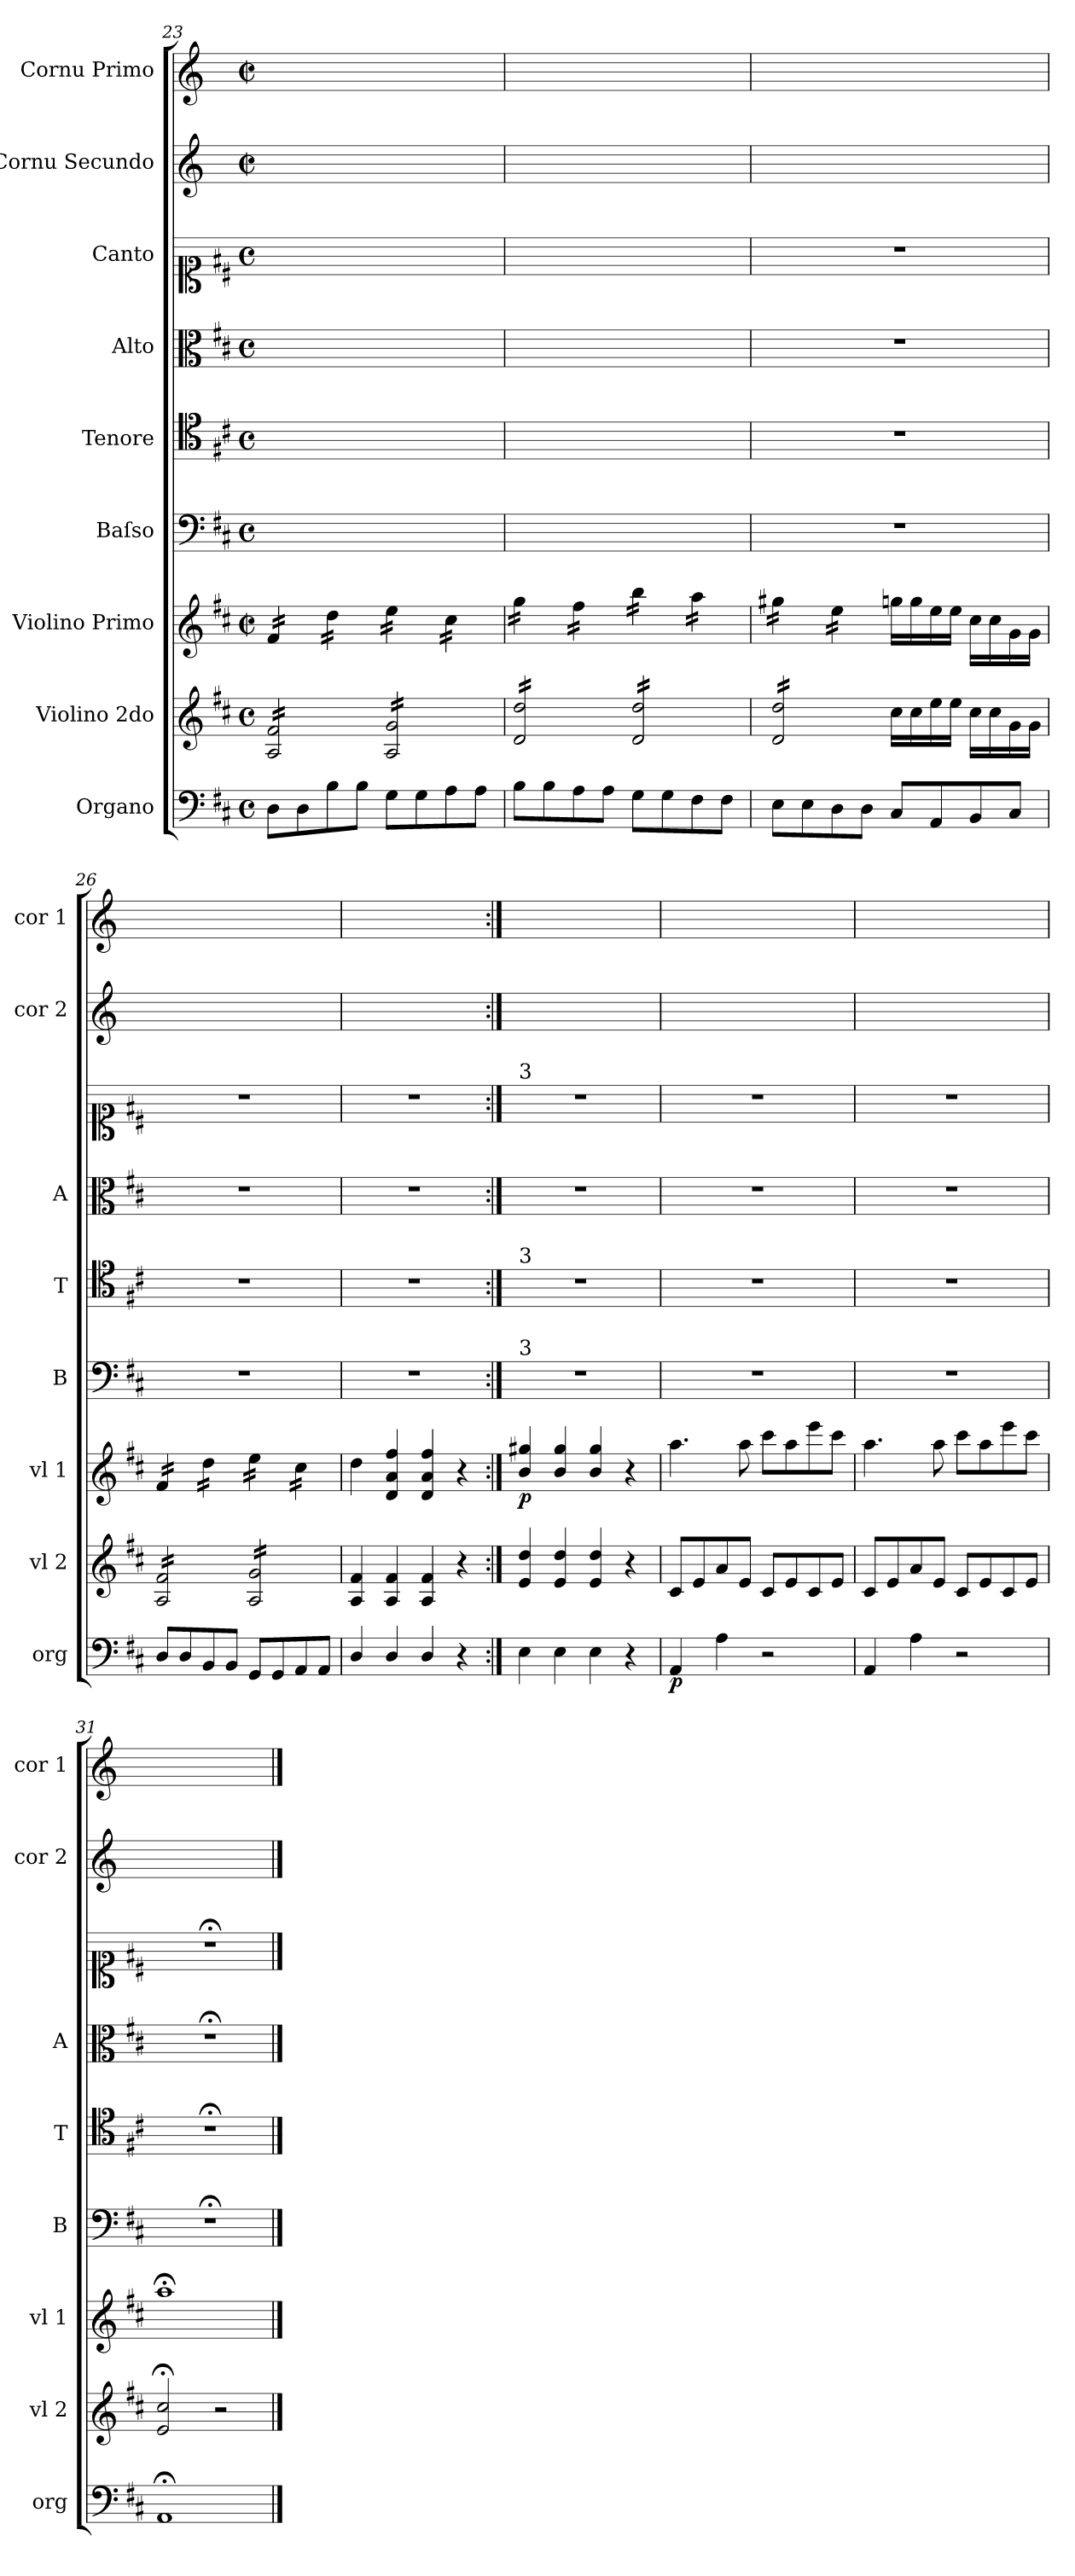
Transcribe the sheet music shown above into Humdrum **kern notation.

**kern	**dynam	**kern	**kern	**dynam	**kern	**kern	**kern	**kern	**kern	**kern
*part9	*part9	*part8	*part7	*part7	*part6	*part5	*part4	*part3	*part2	*part1
*staff9	*staff9	*staff8	*staff7	*staff7	*staff6	*staff5	*staff4	*staff3	*staff2	*staff1
*I"Organo	*	*I"Violino 2do	*I"Violino Primo	*	*I"Baſso	*I"Tenore	*I"Alto	*I"Canto	*I"Cornu Secundo	*I"Cornu Primo
*I'org	*	*I'vl 2	*I'vl 1	*	*I'B	*I'T	*I'A	*	*I'cor 2	*I'cor 1
*clefF4	*	*clefG2	*clefG2	*	*clefF4	*clefC4	*clefC3	*clefC1	*clefG2	*clefG2
*	*	*	*	*	*	*	*	*	*ITrd4c7	*ITrd4c7
*k[f#c#]	*	*k[f#c#]	*k[f#c#]	*	*k[f#c#]	*k[f#c#]	*k[f#c#]	*k[f#c#]	*k[b-]	*k[b-]
*M2/2	*	*M2/2	*M2/2	*	*M2/2	*M2/2	*M2/2	*M2/2	*M2/2	*M2/2
*met(c)	*	*met(c)	*met(c|)	*	*met(c)	*met(c)	*met(c)	*met(c)	*met(c|)	*met(c|)
=23	=23	=23	=23	=23	=23	=23	=23	=23	=23	=23
*	*	*tremolo	*	*	*	*	*	*	*	*
*	*	*	*tremolo	*	*	*	*	*	*	*
8D\L	.	16A/ 16f#/LL	16f#/LL	.	1ryy	1ryy	1ryy	1ryy	1ryy	1ryy
.	.	16A/ 16f#/	16f#/	.	.	.	.	.	.	.
8D\	.	16A/ 16f#/	16f#/	.	.	.	.	.	.	.
.	.	16A/ 16f#/	16f#/JJ	.	.	.	.	.	.	.
8B\	.	16A/ 16f#/	16dd\LL	.	.	.	.	.	.	.
.	.	16A/ 16f#/	16dd\	.	.	.	.	.	.	.
8B\J	.	16A/ 16f#/	16dd\	.	.	.	.	.	.	.
.	.	16A/ 16f#/JJ	16dd\JJ	.	.	.	.	.	.	.
8G\L	.	16A/ 16g/LL	16ee\LL	.	.	.	.	.	.	.
.	.	16A/ 16g/	16ee\	.	.	.	.	.	.	.
8G\	.	16A/ 16g/	16ee\	.	.	.	.	.	.	.
.	.	16A/ 16g/	16ee\JJ	.	.	.	.	.	.	.
8A\	.	16A/ 16g/	16cc#\LL	.	.	.	.	.	.	.
.	.	16A/ 16g/	16cc#\	.	.	.	.	.	.	.
8A\J	.	16A/ 16g/	16cc#\	.	.	.	.	.	.	.
.	.	16A/ 16g/JJ	16cc#\JJ	.	.	.	.	.	.	.
=24	=24	=24	=24	=24	=24	=24	=24	=24	=24	=24
8B\L	.	16d/ 16dd/LL	16gg\LL	.	1ryy	1ryy	1ryy	1ryy	1ryy	1ryy
.	.	16d/ 16dd/	16gg\	.	.	.	.	.	.	.
8B\	.	16d/ 16dd/	16gg\	.	.	.	.	.	.	.
.	.	16d/ 16dd/	16gg\JJ	.	.	.	.	.	.	.
8A\	.	16d/ 16dd/	16ff#\LL	.	.	.	.	.	.	.
.	.	16d/ 16dd/	16ff#\	.	.	.	.	.	.	.
8A\J	.	16d/ 16dd/	16ff#\	.	.	.	.	.	.	.
.	.	16d/ 16dd/JJ	16ff#\JJ	.	.	.	.	.	.	.
8G\L	.	16d/ 16dd/LL	16bb\LL	.	.	.	.	.	.	.
.	.	16d/ 16dd/	16bb\	.	.	.	.	.	.	.
8G\	.	16d/ 16dd/	16bb\	.	.	.	.	.	.	.
.	.	16d/ 16dd/	16bb\JJ	.	.	.	.	.	.	.
8F#\	.	16d/ 16dd/	16aa\LL	.	.	.	.	.	.	.
.	.	16d/ 16dd/	16aa\	.	.	.	.	.	.	.
8F#\J	.	16d/ 16dd/	16aa\	.	.	.	.	.	.	.
.	.	16d/ 16dd/JJ	16aa\JJ	.	.	.	.	.	.	.
=25	=25	=25	=25	=25	=25	=25	=25	=25	=25	=25
8E\L	.	16d/ 16dd/LL	16gg#X\LL	.	1r	1r	1r	1r	1ryy	1ryy
.	.	16d/ 16dd/	16gg#X\	.	.	.	.	.	.	.
8E\	.	16d/ 16dd/	16gg#X\	.	.	.	.	.	.	.
.	.	16d/ 16dd/	16gg#X\JJ	.	.	.	.	.	.	.
8D\	.	16d/ 16dd/	16ee\LL	.	.	.	.	.	.	.
.	.	16d/ 16dd/	16ee\	.	.	.	.	.	.	.
8D\J	.	16d/ 16dd/	16ee\	.	.	.	.	.	.	.
.	.	16d/ 16dd/JJ	16ee\JJ	.	.	.	.	.	.	.
*	*	*	*Xtremolo	*	*	*	*	*	*	*
*	*	*Xtremolo	*	*	*	*	*	*	*	*
8C#/L	.	16cc#\LL	16ggn\LL	.	.	.	.	.	.	.
.	.	16cc#\	16gg\	.	.	.	.	.	.	.
8AA/	.	16ee\	16ee\	.	.	.	.	.	.	.
.	.	16ee\JJ	16ee\JJ	.	.	.	.	.	.	.
8BB/	.	16cc#\LL	16cc#\LL	.	.	.	.	.	.	.
.	.	16cc#\	16cc#\	.	.	.	.	.	.	.
8C#/J	.	16g\	16g\	.	.	.	.	.	.	.
.	.	16g\JJ	16g\JJ	.	.	.	.	.	.	.
=26	=26	=26	=26	=26	=26	=26	=26	=26	=26	=26
*	*	*tremolo	*	*	*	*	*	*	*	*
*	*	*	*tremolo	*	*	*	*	*	*	*
8D/L	.	16A/ 16f#/LL	16f#/LL	.	1r	1r	1r	1r	1ryy	1ryy
.	.	16A/ 16f#/	16f#/	.	.	.	.	.	.	.
8D/	.	16A/ 16f#/	16f#/	.	.	.	.	.	.	.
.	.	16A/ 16f#/	16f#/JJ	.	.	.	.	.	.	.
8BB/	.	16A/ 16f#/	16dd\LL	.	.	.	.	.	.	.
.	.	16A/ 16f#/	16dd\	.	.	.	.	.	.	.
8BB/J	.	16A/ 16f#/	16dd\	.	.	.	.	.	.	.
.	.	16A/ 16f#/JJ	16dd\JJ	.	.	.	.	.	.	.
8GG/L	.	16A/ 16g/LL	16ee\LL	.	.	.	.	.	.	.
.	.	16A/ 16g/	16ee\	.	.	.	.	.	.	.
8GG/	.	16A/ 16g/	16ee\	.	.	.	.	.	.	.
.	.	16A/ 16g/	16ee\JJ	.	.	.	.	.	.	.
8AA/	.	16A/ 16g/	16cc#\LL	.	.	.	.	.	.	.
.	.	16A/ 16g/	16cc#\	.	.	.	.	.	.	.
8AA/J	.	16A/ 16g/	16cc#\	.	.	.	.	.	.	.
.	.	16A/ 16g/JJ	16cc#\JJ	.	.	.	.	.	.	.
*	*	*	*Xtremolo	*	*	*	*	*	*	*
*	*	*Xtremolo	*	*	*	*	*	*	*	*
=27	=27	=27	=27	=27	=27	=27	=27	=27	=27	=27
4D/	.	4A/ 4f#/	4dd\	.	1r	1r	1r	1r	1ryy	1ryy
4D/	.	4A/ 4f#/	4d/ 4a/ 4ff#/	.	.	.	.	.	.	.
4D/	.	4A/ 4f#/	4d/ 4a/ 4ff#/	.	.	.	.	.	.	.
4r	.	4r	4r	.	.	.	.	.	.	.
=28:|!	=28:|!	=28:|!	=28:|!	=28:|!	=28:|!	=28:|!	=28:|!	=28:|!	=28:|!	=28:|!
!	!	!	!	!	!	!	!	!LO:TX:a:t=3	!	!
!	!	!	!	!	!	!LO:TX:a:t=3	!	!	!	!
!	!	!	!	!	!LO:TX:a:t=3	!	!	!	!	!
4E\	.	4e/ 4dd/	4b/ 4gg#X/	p.	1r	1r	1r	1r	1ryy	1ryy
4E\	.	4e/ 4dd/	4b/ 4gg#/	.	.	.	.	.	.	.
4E\	.	4e/ 4dd/	4b/ 4gg#/	.	.	.	.	.	.	.
4r	.	4r	4r	.	.	.	.	.	.	.
=29	=29	=29	=29	=29	=29	=29	=29	=29	=29	=29
4AA/	p.	8c#/L	4.aa\	.	1r	1r	1r	1r	1ryy	1ryy
.	.	8e/	.	.	.	.	.	.	.	.
4A\	.	8a/	.	.	.	.	.	.	.	.
.	.	8e/J	8aa\	.	.	.	.	.	.	.
2r	.	8c#/L	8ccc#\L	.	.	.	.	.	.	.
.	.	8e/	8aa\	.	.	.	.	.	.	.
.	.	8c#/	8eee\	.	.	.	.	.	.	.
.	.	8e/J	8ccc#\J	.	.	.	.	.	.	.
=30	=30	=30	=30	=30	=30	=30	=30	=30	=30	=30
4AA/	.	8c#/L	4.aa\	.	1r	1r	1r	1r	1ryy	1ryy
.	.	8e/	.	.	.	.	.	.	.	.
4A\	.	8a/	.	.	.	.	.	.	.	.
.	.	8e/J	8aa\	.	.	.	.	.	.	.
2r	.	8c#/L	8ccc#\L	.	.	.	.	.	.	.
.	.	8e/	8aa\	.	.	.	.	.	.	.
.	.	8c#/	8eee\	.	.	.	.	.	.	.
.	.	8e/J	8ccc#\J	.	.	.	.	.	.	.
=31	=31	=31	=31	=31	=31	=31	=31	=31	=31	=31
1AA;<;	.	2e;/ 2cc#;/	1aa;<;	.	1r;<	1r;<	1r;<	1r;<	1ryy	1ryy
.	.	2r	.	.	.	.	.	.	.	.
==	==	==	==	==	==	==	==	==	==	==
*-	*-	*-	*-	*-	*-	*-	*-	*-	*-	*-
